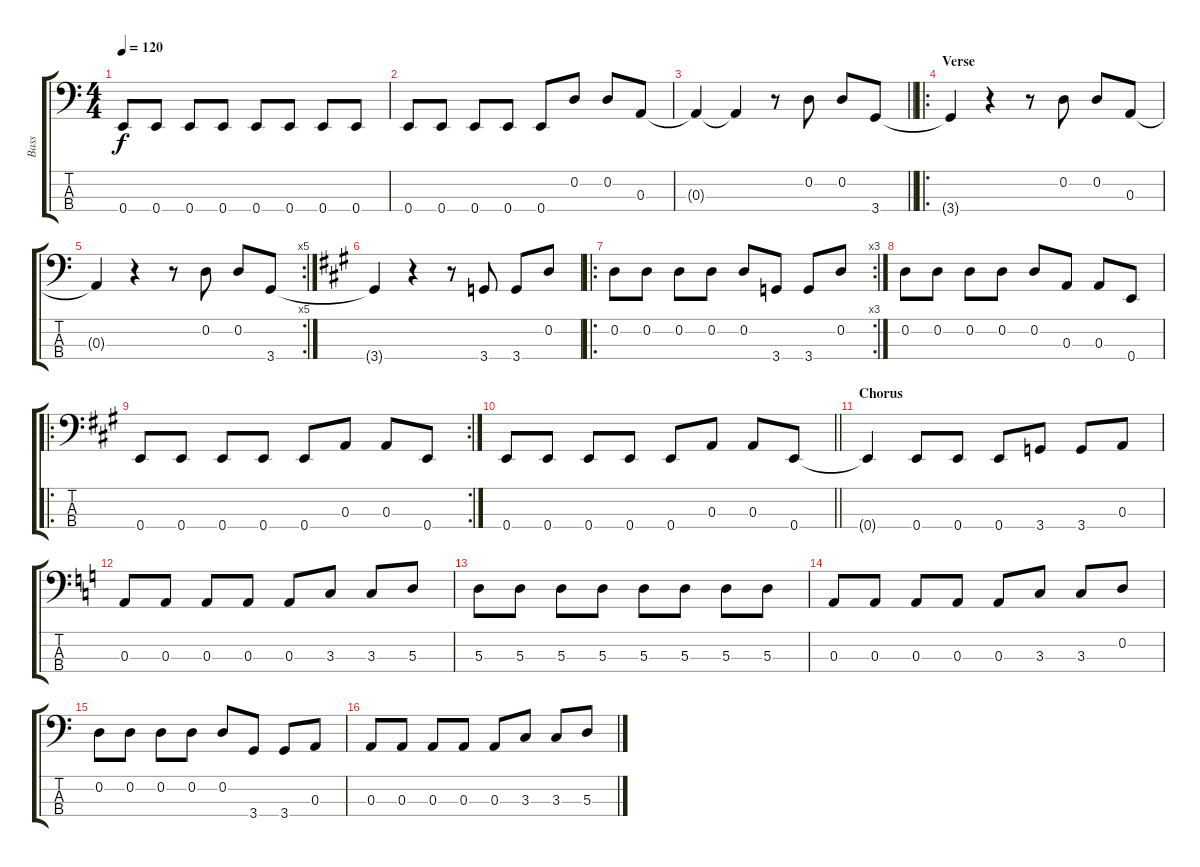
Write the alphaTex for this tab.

\track ("Bass" "Bass") {instrument electricbassfinger}
\staff {score tabs}
\tuning (G2 D2 A1 E1) {hide}
\ts (4 4)
\tempo 120
\clef f4
\ks c
0.4.8{dy f} 0.4.8 0.4.8 0.4.8 0.4.8 0.4.8 0.4.8 0.4.8 |
0.4.8 0.4.8 0.4.8 0.4.8 0.4.8 0.2.8 0.2.8 0.3.8 |
\barLineRight lightlight
0.3{t}.4 0.3{t}.4 r.8 0.2.8 0.2.8 3.4.8 |
\ro
\section ("" "Verse")
3.4{t}.4 r.4 r.8 0.2.8 0.2.8 0.3.8 |
\rc 5
0.3{t}.4 r.4 r.8 0.2.8 0.2.8 3.4.8 |
\ks a
3.4{t}.4 r.4 r.8 3.4.8 3.4.8 0.2.8 |
\ro
\rc 3
0.2.8 0.2.8 0.2.8 0.2.8 0.2.8 3.4.8 3.4.8 0.2.8 |
0.2.8 0.2.8 0.2.8 0.2.8 0.2.8 0.3.8 0.3.8 0.4.8 |
\ro
\rc 2
0.4.8 0.4.8 0.4.8 0.4.8 0.4.8 0.3.8 0.3.8 0.4.8 |
\barLineRight lightlight
0.4.8 0.4.8 0.4.8 0.4.8 0.4.8 0.3.8 0.3.8 0.4.8 |
\section ("" "Chorus")
0.4{t}.4 0.4.8 0.4.8 0.4.8 3.4.8 3.4.8 0.3.8 |
\ks c
0.3.8 0.3.8 0.3.8 0.3.8 0.3.8 3.3.8 3.3.8 5.3.8 |
5.3.8 5.3.8 5.3.8 5.3.8 5.3.8 5.3.8 5.3.8 5.3.8 |
0.3.8 0.3.8 0.3.8 0.3.8 0.3.8 3.3.8 3.3.8 0.2.8 |
0.2.8 0.2.8 0.2.8 0.2.8 0.2.8 3.4.8 3.4.8 0.3.8 |
0.3.8 0.3.8 0.3.8 0.3.8 0.3.8 3.3.8 3.3.8 5.3.8
